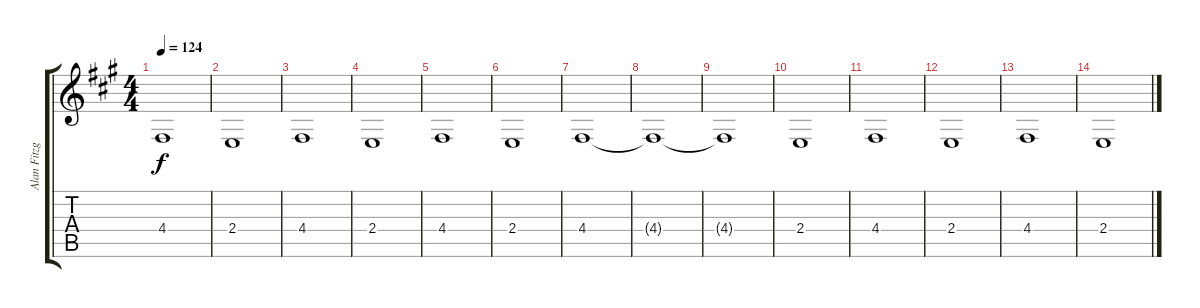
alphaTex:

\track ("Alan Fitzgerald 1" "Alan Fitzg") {instrument stringensemble1}
\staff {score tabs}
\tuning (E4 B3 G3 D3 A2 E2) {hide}
\ts (4 4)
\tempo 124
\clef g2
\ks a
4.4{t}.1{dy f} |
2.4.1 |
4.4.1 |
2.4.1 |
4.4.1 |
2.4.1 |
4.4.1 |
4.4{t}.1 |
4.4{t}.1 |
2.4.1{volume 0} |
4.4.1 |
2.4.1 |
4.4.1 |
2.4.1
